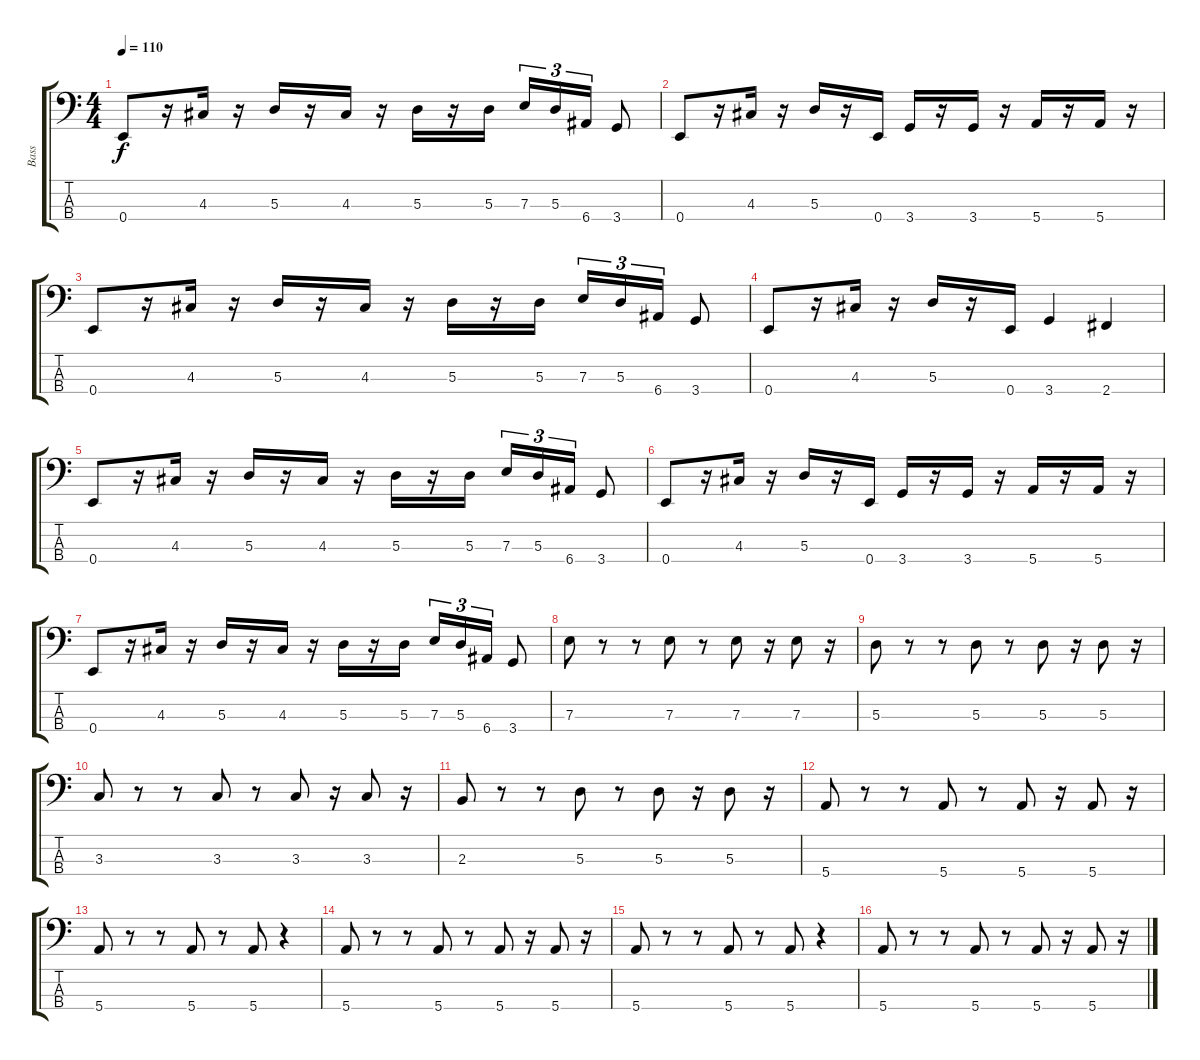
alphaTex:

\track ("Bass" "Bass") {instrument electricbassfinger}
\staff {score tabs}
\tuning (G2 D2 A1 E1) {hide}
\ts (4 4)
\tempo 110
\clef f4
\ks c
0.4.8{dy f} r.16 4.3.16 r.16 5.3.16 r.16 4.3.16 r.16 5.3.16 r.16 5.3.16 7.3.16{tu (3 2)} 5.3.16{tu (3 2)} 6.4.16{tu (3 2)} 3.4.8 |
0.4.8 r.16 4.3.16 r.16 5.3.16 r.16 0.4.16 3.4.16 r.16 3.4.16 r.16 5.4.16 r.16 5.4.16 r.16 |
0.4.8 r.16 4.3.16 r.16 5.3.16 r.16 4.3.16 r.16 5.3.16 r.16 5.3.16 7.3.16{tu (3 2)} 5.3.16{tu (3 2)} 6.4.16{tu (3 2)} 3.4.8 |
0.4.8 r.16 4.3.16 r.16 5.3.16 r.16 0.4.16 3.4.4 2.4.4 |
0.4.8 r.16 4.3.16 r.16 5.3.16 r.16 4.3.16 r.16 5.3.16 r.16 5.3.16 7.3.16{tu (3 2)} 5.3.16{tu (3 2)} 6.4.16{tu (3 2)} 3.4.8 |
0.4.8 r.16 4.3.16 r.16 5.3.16 r.16 0.4.16 3.4.16 r.16 3.4.16 r.16 5.4.16 r.16 5.4.16 r.16 |
0.4.8 r.16 4.3.16 r.16 5.3.16 r.16 4.3.16 r.16 5.3.16 r.16 5.3.16 7.3.16{tu (3 2)} 5.3.16{tu (3 2)} 6.4.16{tu (3 2)} 3.4.8 |
7.3.8 r.8 r.8 7.3.8 r.8 7.3.8 r.16 7.3.8 r.16 |
5.3.8 r.8 r.8 5.3.8 r.8 5.3.8 r.16 5.3.8 r.16 |
3.3.8 r.8 r.8 3.3.8 r.8 3.3.8 r.16 3.3.8 r.16 |
2.3.8 r.8 r.8 5.3.8 r.8 5.3.8 r.16 5.3.8 r.16 |
5.4.8 r.8 r.8 5.4.8 r.8 5.4.8 r.16 5.4.8 r.16 |
5.4.8 r.8 r.8 5.4.8 r.8 5.4.8 r.4 |
5.4.8 r.8 r.8 5.4.8 r.8 5.4.8 r.16 5.4.8 r.16 |
5.4.8 r.8 r.8 5.4.8 r.8 5.4.8 r.4 |
5.4.8 r.8 r.8 5.4.8 r.8 5.4.8 r.16 5.4.8 r.16
